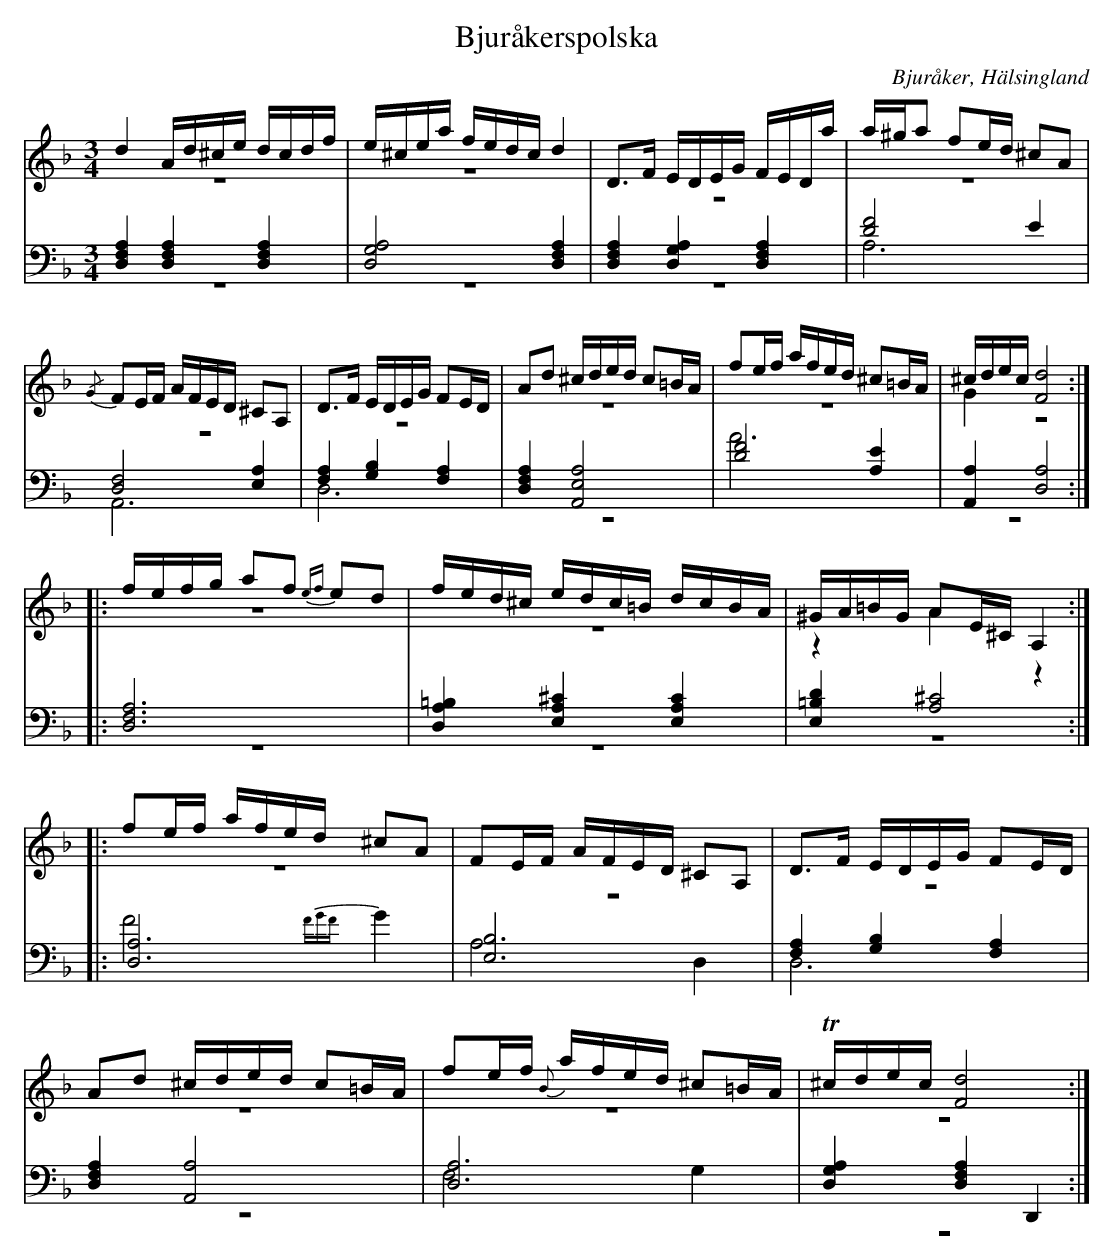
X:1
T: Bjuråkerspolska
O: Bjuråker, Hälsingland
M: 3/4
L: 1/16
K: Dm
V:1
V:2 merge
V:3
V:4 merge
V:1
d4 Ad^ce dcdf |e^cea fedc d4|D2>F2 EDEG FEDa|a^ga2 f2ed ^c2A2|
{/G}F2EF AFED ^C2A,2|D2>F2 EDEG F2ED|A2d2 ^cded c2=BA|f2ef afed ^c2=BA|^cdec [F8d8]:|
|:fefg a2f2 {ef}e2d2 |fed^c edc=B dcBA|^GA=BG A2E^C A,4:|
|:f2ef afed ^c2A2|F2EF AFED ^C2A,2|D2>F2 EDEG F2ED|
A2d2 ^cded c2=BA|f2ef {B}afed ^c2=BA|T^cdec [F8d8]:|
V:2
z12|z12|z12|z12|
z12|z12|z12|z12|G4 z8:|
|:z12|z12|z4 A4 z4:|
|:z12|z12|z12|
z12|z12|z12:|
V:3 clef=bass
[D,4F,4A,4] [D,4F,4A,4] [D,4F,4A,4]|[D,8G,8A,8] [D,4F,4A,4]|[D,4F,4A,4] [D,4G,4A,4] [D,4F,4A,4]|[D8F8] E4|
[D,8F,8] [E,4A,4]|[F,4A,4] [G,4B,4] [F,4A,4]|[D,4F,4A,4] [A,,8E,8A,8]|[D8F8] [A,4E4]|[A,,4A,4] [D,8A,8]:|
|:[D,12F,12A,12]|[D,4A,4=B,4] [E,4A,4^C4] [E,4A,4C4]|[E,4=B,4D4] [A,8^C8]:|
|:[D,12A,12]|[E,12B,12]|[F,4A,4] [G,4B,4] [F,4A,4]|
[D,4F,4A,4] [A,,8A,8]|[D,12A,12]|[D,4G,4A,4] [D,4F,4A,4] D,,4:|
V:4 clef=bass
z12|z12|z12|A,12|
A,,12|D,12|z12|A12|z12:|
|:z12|z12|z12:|
|:F8 {FGF}G4|A,8 D,4|D,12|
z12|F,8 G,4|z12:|
